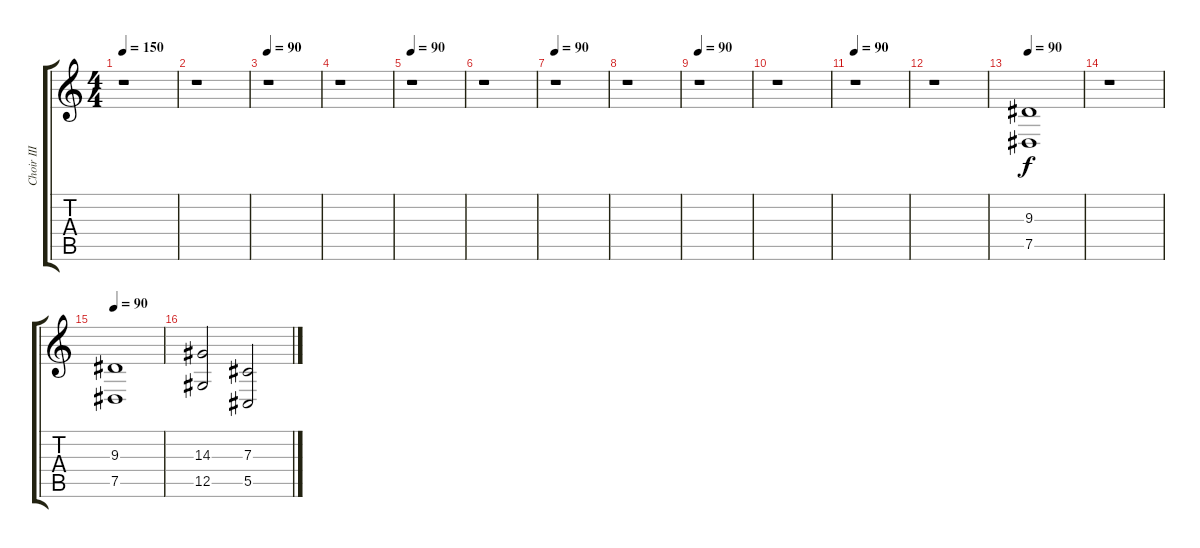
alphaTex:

\track ("Choir III" "Choir III") {instrument choiraahs}
\staff {score tabs}
\tuning (Eb4 Bb3 Gb3 Db3 Ab2 Eb2) {hide}
\ts (4 4)
\tempo 150
\tempo 90
\tempo 150
\clef g2
\ks c
r.1{dy f instrument choiraahs} |
r.1 |
\tempo 90
r.1 |
r.1 |
\tempo 90
r.1 |
r.1 |
\tempo 90
r.1 |
r.1 |
\tempo 90
r.1 |
r.1 |
\tempo 90
r.1 |
r.1 |
\tempo 90
(9.3 7.5).1 |
r.1 |
\tempo 90
(9.3 7.5).1 |
(14.3 12.5).2 (7.3 5.5).2
